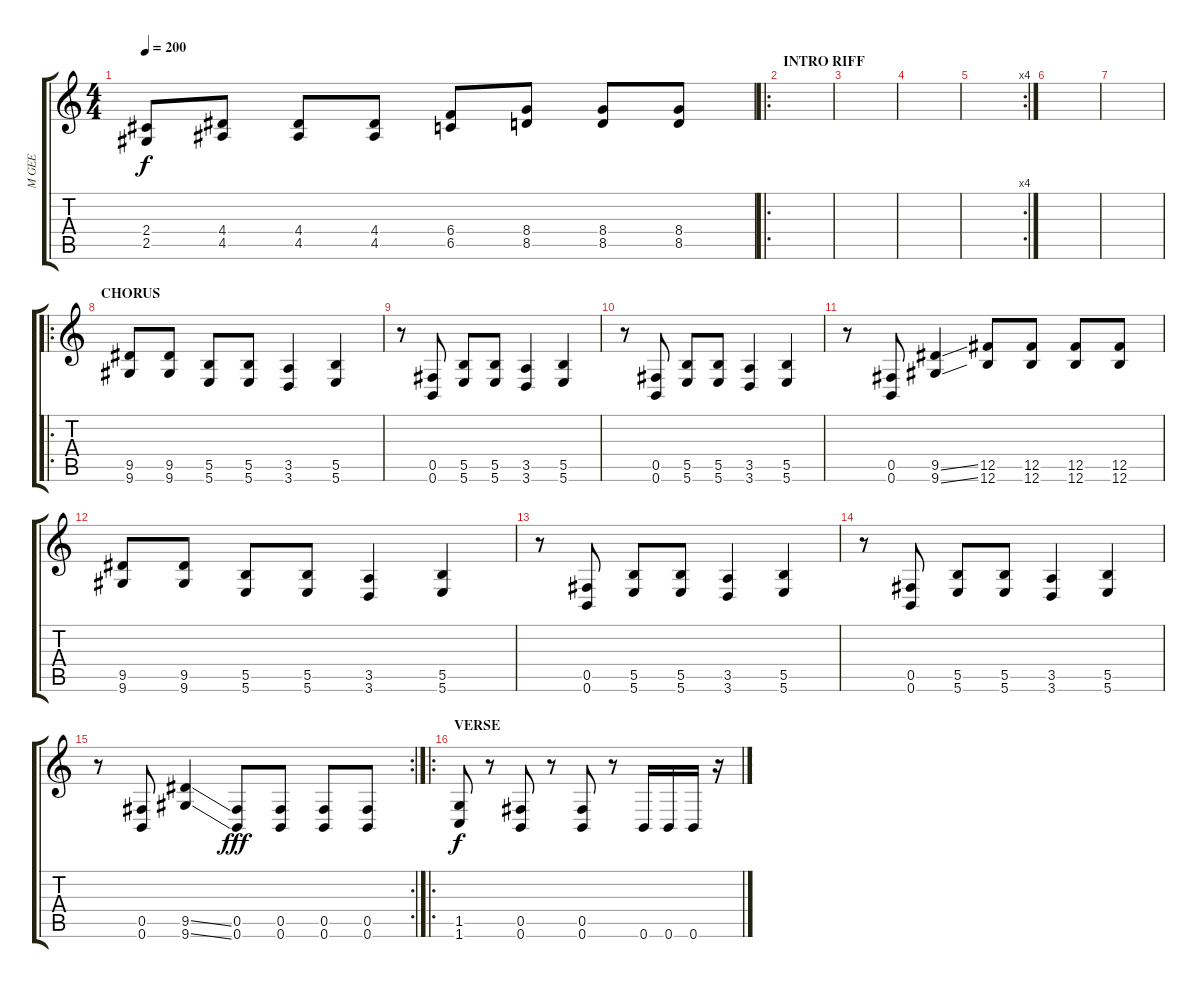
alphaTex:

\track ("M GEE" "M GEE") {instrument distortionguitar}
\staff {score tabs}
\tuning (Db4 Ab3 E3 B2 Gb2 B1) {hide}
\ts (4 4)
\tempo 200
\clef g2
\ks c
(2.4 2.5).8{dy f} (4.4 4.5).8 (4.4 4.5).8 (4.4 4.5).8 (6.4 6.5).8 (8.4 8.5).8 (8.4 8.5).8 (8.4 8.5).8 |
\ro
\section ("" "INTRO RIFF")
|
|
|
\rc 4
|
|
|
\ro
\section ("" "CHORUS")
(9.5 9.6).8 (9.5 9.6).8 (5.5 5.6).8 (5.5 5.6).8 (3.5 3.6).4 (5.5 5.6).4 |
r.8 (0.5 0.6).8 (5.5 5.6).8 (5.5 5.6).8 (3.5 3.6).4 (5.5 5.6).4 |
r.8 (0.5 0.6).8 (5.5 5.6).8 (5.5 5.6).8 (3.5 3.6).4 (5.5 5.6).4 |
r.8 (0.5 0.6).8 (9.5{ss} 9.6{ss}).4 (12.5 12.6).8 (12.5 12.6).8 (12.5 12.6).8 (12.5 12.6).8 |
(9.5 9.6).8 (9.5 9.6).8 (5.5 5.6).8 (5.5 5.6).8 (3.5 3.6).4 (5.5 5.6).4 |
r.8 (0.5 0.6).8 (5.5 5.6).8 (5.5 5.6).8 (3.5 3.6).4 (5.5 5.6).4 |
r.8 (0.5 0.6).8 (5.5 5.6).8 (5.5 5.6).8 (3.5 3.6).4 (5.5 5.6).4 |
\rc 2
r.8 (0.5 0.6).8 (9.5{ss} 9.6{ss}).4 (0.5 0.6).8{dy fff} (0.5 0.6).8 (0.5 0.6).8 (0.5 0.6).8 |
\ro
\section ("" "VERSE")
(1.5 1.6).8{dy f} r.8 (0.5 0.6).8 r.8 (0.5 0.6).8 r.8 0.6.16 0.6.16 0.6.16 r.16
